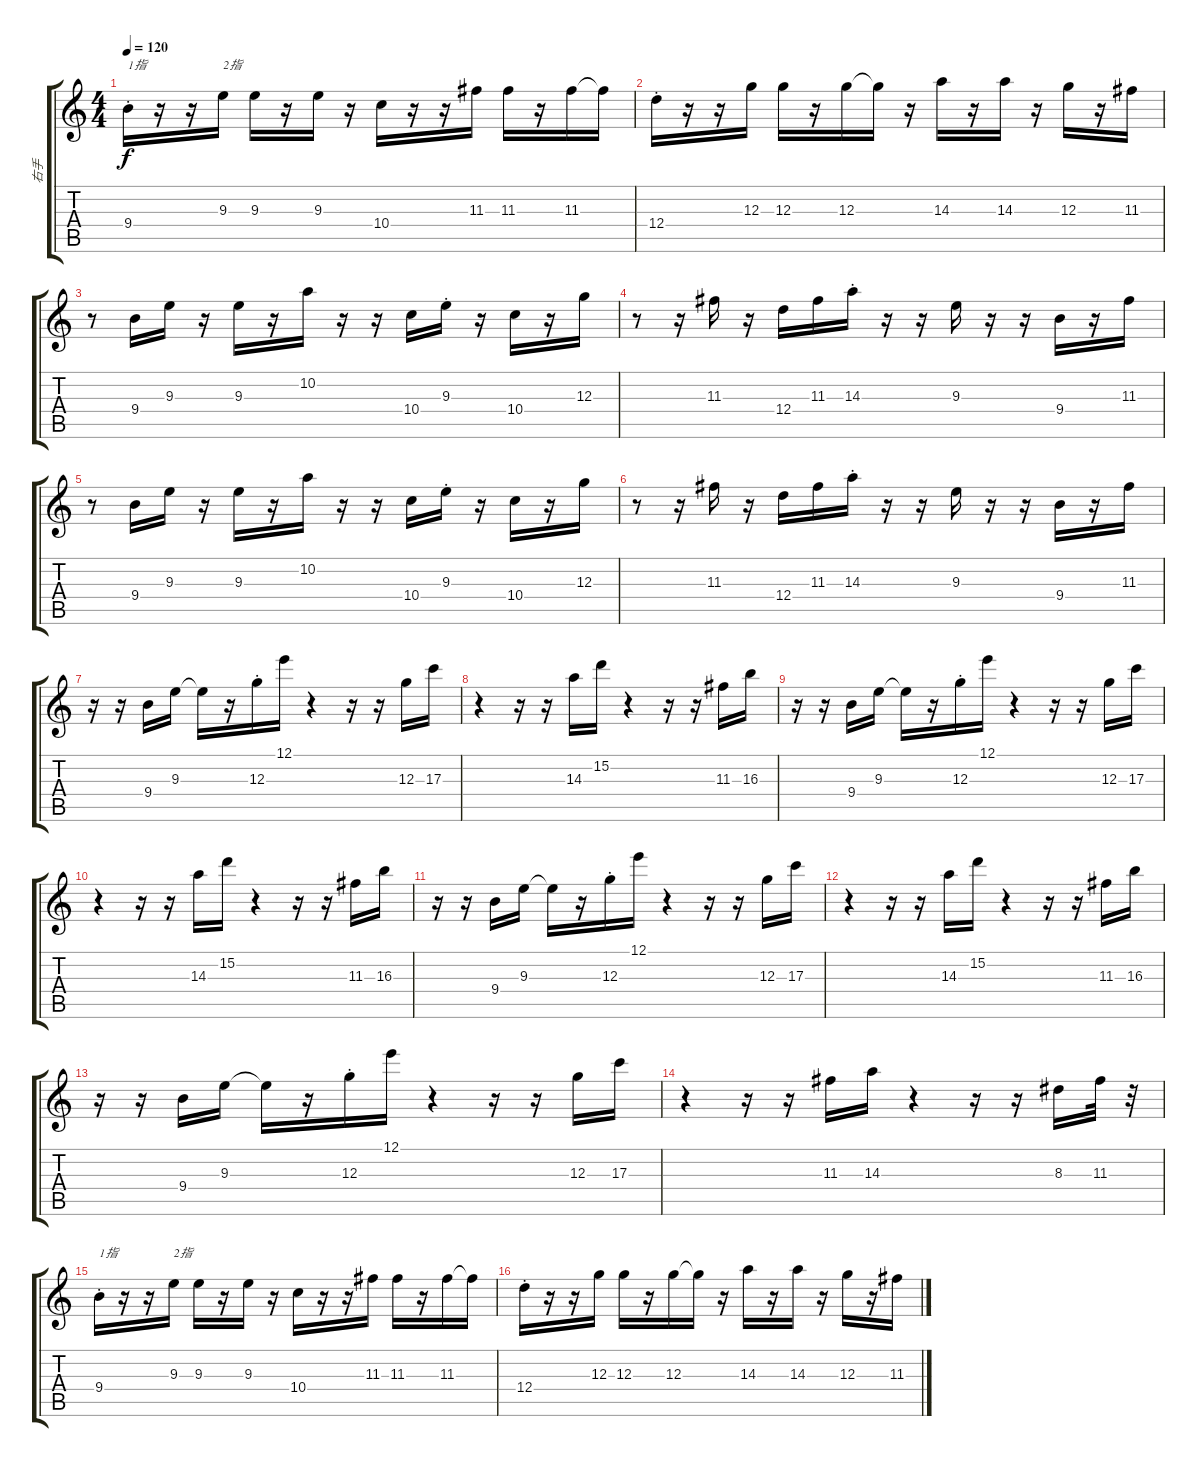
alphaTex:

\track ("右手" "右手") {instrument electricguitarmuted}
\staff {score tabs}
\tuning (E4 B3 G3 D3 A2 E2) {hide}
\ts (4 4)
\tempo 120
\clef g2
\ks c
9.4{st}.16{txt "1指" dy f volume 10} r.16 r.16 9.3.16{txt "2指"} 9.3.16 r.16 9.3.16 r.16 10.4.16 r.16 r.16 11.3.16 11.3.16 r.16 11.3.16 11.3{t}.16 |
12.4{st}.16{volume 10} r.16 r.16 12.3.16 12.3.16 r.16 12.3.16 12.3{t}.16 r.16 14.3.16 r.16 14.3.16 r.16 12.3.16 r.16 11.3.16 |
r.8 9.4.16 9.3.16 r.16 9.3.16 r.16 10.2.16 r.16 r.16 10.4.16 9.3{st}.16 r.16 10.4.16 r.16 12.3.16 |
r.8 r.16 11.3.16 r.16 12.4.16 11.3.16 14.3{st}.16 r.16 r.16 9.3.16 r.16 r.16 9.4.16 r.16 11.3.16 |
r.8 9.4.16 9.3.16 r.16 9.3.16 r.16 10.2.16 r.16 r.16 10.4.16 9.3{st}.16 r.16 10.4.16 r.16 12.3.16 |
r.8 r.16 11.3.16 r.16 12.4.16 11.3.16 14.3{st}.16 r.16 r.16 9.3.16 r.16 r.16 9.4.16 r.16 11.3.16 |
r.16 r.16 9.4.16 9.3.16 9.3{t}.16 r.16 12.3{st}.16 12.1.16 r.4 r.16 r.16 12.3.16 17.3.16 |
r.4 r.16 r.16 14.3.16 15.2.16 r.4 r.16 r.16 11.3.16 16.3.16 |
r.16 r.16 9.4.16 9.3.16 9.3{t}.16 r.16 12.3{st}.16 12.1.16 r.4 r.16 r.16 12.3.16 17.3.16 |
r.4 r.16 r.16 14.3.16 15.2.16 r.4 r.16 r.16 11.3.16 16.3.16 |
r.16 r.16 9.4.16 9.3.16 9.3{t}.16 r.16 12.3{st}.16 12.1.16 r.4 r.16 r.16 12.3.16 17.3.16 |
r.4 r.16 r.16 14.3.16 15.2.16 r.4 r.16 r.16 11.3.16 16.3.16 |
r.16 r.16 9.4.16 9.3.16 9.3{t}.16 r.16 12.3{st}.16 12.1.16 r.4 r.16 r.16 12.3.16 17.3.16 |
r.4 r.16 r.16 11.3.16 14.3.16 r.4 r.16 r.16 8.3.16 11.3.32 r.32 |
9.4{st}.16{txt "1指" volume 10} r.16 r.16 9.3.16{txt "2指"} 9.3.16 r.16 9.3.16 r.16 10.4.16 r.16 r.16 11.3.16 11.3.16 r.16 11.3.16 11.3{t}.16 |
12.4{st}.16{volume 10} r.16 r.16 12.3.16 12.3.16 r.16 12.3.16 12.3{t}.16 r.16 14.3.16 r.16 14.3.16 r.16 12.3.16 r.16 11.3.16
